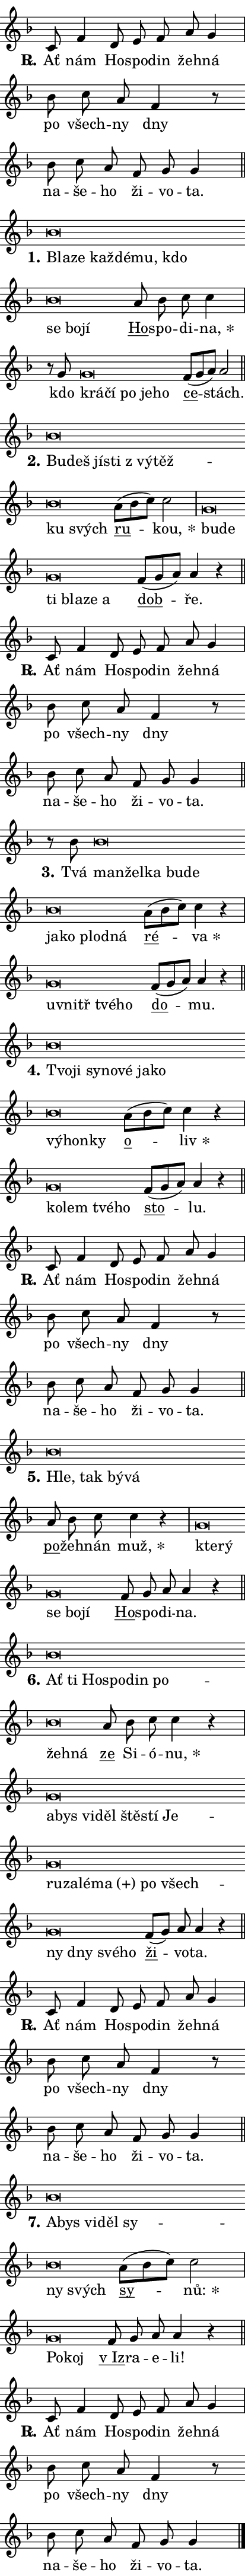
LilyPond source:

\version "2.22.1"
\header { tagline = "" }
\paper {
  indent = 0\cm
  top-margin = 0\cm
  right-margin = 0\cm
  bottom-margin = 0\cm
  left-margin = 0\cm
  paper-width = 7\cm
  page-breaking = #ly:one-page-breaking
  system-system-spacing.basic-distance = #11
  score-system-spacing.basic-distance = #11
  ragged-last = ##f
}


%% Author: Thomas Morley
%% https://lists.gnu.org/archive/html/lilypond-user/2020-05/msg00002.html
#(define (line-position grob)
"Returns position of @var[grob} in current system:
   @code{'start}, if at first time-step
   @code{'end}, if at last time-step
   @code{'middle} otherwise
"
  (let* ((col (ly:item-get-column grob))
         (ln (ly:grob-object col 'left-neighbor))
         (rn (ly:grob-object col 'right-neighbor))
         (col-to-check-left (if (ly:grob? ln) ln col))
         (col-to-check-right (if (ly:grob? rn) rn col))
         (break-dir-left
           (and
             (ly:grob-property col-to-check-left 'non-musical #f)
             (ly:item-break-dir col-to-check-left)))
         (break-dir-right
           (and
             (ly:grob-property col-to-check-right 'non-musical #f)
             (ly:item-break-dir col-to-check-right))))
        (cond ((eqv? 1 break-dir-left) 'start)
              ((eqv? -1 break-dir-right) 'end)
              (else 'middle))))

#(define (tranparent-at-line-position vctor)
  (lambda (grob)
  "Relying on @code{line-position} select the relevant enry from @var{vctor}.
Used to determine transparency,"
    (case (line-position grob)
      ((end) (not (vector-ref vctor 0)))
      ((middle) (not (vector-ref vctor 1)))
      ((start) (not (vector-ref vctor 2))))))

noteHeadBreakVisibility =
#(define-music-function (break-visibility)(vector?)
"Makes @code{NoteHead}s transparent relying on @var{break-visibility}"
#{
  \override NoteHead.transparent =
    #(tranparent-at-line-position break-visibility)
#})

#(define delete-ledgers-for-transparent-note-heads
  (lambda (grob)
    "Reads whether a @code{NoteHead} is transparent.
If so this @code{NoteHead} is removed from @code{'note-heads} from
@var{grob}, which is supposed to be @code{LedgerLineSpanner}.
As a result ledgers are not printed for this @code{NoteHead}"
    (let* ((nhds-array (ly:grob-object grob 'note-heads))
           (nhds-list
             (if (ly:grob-array? nhds-array)
                 (ly:grob-array->list nhds-array)
                 '()))
           ;; Relies on the transparent-property being done before
           ;; Staff.LedgerLineSpanner.after-line-breaking is executed.
           ;; This is fragile ...
           (to-keep
             (remove
               (lambda (nhd)
                 (ly:grob-property nhd 'transparent #f))
               nhds-list)))
      ;; TODO find a better method to iterate over grob-arrays, similiar
      ;; to filter/remove etc for lists
      ;; For now rebuilt from scratch
      (set! (ly:grob-object grob 'note-heads)  '())
      (for-each
        (lambda (nhd)
          (ly:pointer-group-interface::add-grob grob 'note-heads nhd))
        to-keep))))

hideNotes = {
  \noteHeadBreakVisibility #begin-of-line-visible
}
unHideNotes = {
  \noteHeadBreakVisibility #all-visible
}

% work-around for resetting accidentals
% https://lilypond.org/doc/v2.23/Documentation/notation/displaying-rhythms#unmetered-music
cadenzaMeasure = {
  \cadenzaOff
  \partial 1024 s1024
  \cadenzaOn
}

#(define-markup-command (accent layout props text) (markup?)
  "Underline accented syllable"
  (interpret-markup layout props
    #{\markup \override #'(offset . 4.3) \underline { #text }#}))

responsum = \markup \concat {
  "R" \hspace #-1.05 \path #0.1 #'((moveto 0 0.07) (lineto 0.9 0.8)) \hspace #0.05 "."
}

\layout {
    \context {
        \Staff
        \remove "Time_signature_engraver"
        \override LedgerLineSpanner.after-line-breaking = #delete-ledgers-for-transparent-note-heads
    }
    \context {
        \Voice {
            \override NoteHead.output-attributes = #'((class . "notehead"))
            \override Hairpin.height = #0.55
        }
    }
    \context {
        \Lyrics {
            \override StanzaNumber.output-attributes = #'((class . "stanzanumber"))
            \override LyricSpace.minimum-distance = #0.9
            \override LyricText.font-name = #"TeX Gyre Schola"
            \override LyricText.font-size = 1
            \override StanzaNumber.font-name = #"TeX Gyre Schola Bold"
            \override StanzaNumber.font-size = 1
        }
    }
}

% magnetic-lyrics.ily
%
%   written by
%     Jean Abou Samra <jean@abou-samra.fr>
%     Werner Lemberg <wl@gnu.org>
%
%   adapted by
%     Jiri Hon <jiri.hon@gmail.com>
%
% Version 2022-Apr-15

% https://www.mail-archive.com/lilypond-user@gnu.org/msg149350.html

#(define (Left_hyphen_pointer_engraver context)
   "Collect syllable-hyphen-syllable occurrences in lyrics and store
them in properties.  This engraver only looks to the left.  For
example, if the lyrics input is @code{foo -- bar}, it does the
following.

@itemize @bullet
@item
Set the @code{text} property of the @code{LyricHyphen} grob between
@q{foo} and @q{bar} to @code{foo}.

@item
Set the @code{left-hyphen} property of the @code{LyricText} grob with
text @q{foo} to the @code{LyricHyphen} grob between @q{foo} and
@q{bar}.
@end itemize

Use this auxiliary engraver in combination with the
@code{lyric-@/text::@/apply-@/magnetic-@/offset!} hook."
   (let ((hyphen #f)
         (text #f))
     (make-engraver
      (acknowledgers
       ((lyric-syllable-interface engraver grob source-engraver)
        (set! text grob)))
      (end-acknowledgers
       ((lyric-hyphen-interface engraver grob source-engraver)
        ;(when (not (grob::has-interface grob 'lyric-space-interface))
          (set! hyphen grob)));)
      ((stop-translation-timestep engraver)
       (when (and text hyphen)
         (ly:grob-set-object! text 'left-hyphen hyphen))
       (set! text #f)
       (set! hyphen #f)))))

#(define (lyric-text::apply-magnetic-offset! grob)
   "If the space between two syllables is less than the value in
property @code{LyricText@/.details@/.squash-threshold}, move the right
syllable to the left so that it gets concatenated with the left
syllable.

Use this function as a hook for
@code{LyricText@/.after-@/line-@/breaking} if the
@code{Left_@/hyphen_@/pointer_@/engraver} is active."
   (let ((hyphen (ly:grob-object grob 'left-hyphen #f)))
     (when hyphen
       (let ((left-text (ly:spanner-bound hyphen LEFT)))
         (when (grob::has-interface left-text 'lyric-syllable-interface)
           (let* ((common (ly:grob-common-refpoint grob left-text X))
                  (this-x-ext (ly:grob-extent grob common X))
                  (left-x-ext
                   (begin
                     ;; Trigger magnetism for left-text.
                     (ly:grob-property left-text 'after-line-breaking)
                     (ly:grob-extent left-text common X)))
                  ;; `delta` is the gap width between two syllables.
                  (delta (- (interval-start this-x-ext)
                            (interval-end left-x-ext)))
                  (details (ly:grob-property grob 'details))
                  (threshold (assoc-get 'squash-threshold details 0.2)))
             (when (< delta threshold)
               (let* (;; We have to manipulate the input text so that
                      ;; ligatures crossing syllable boundaries are not
                      ;; disabled.  For languages based on the Latin
                      ;; script this is essentially a beautification.
                      ;; However, for non-Western scripts it can be a
                      ;; necessity.
                      (lt (ly:grob-property left-text 'text))
                      (rt (ly:grob-property grob 'text))
                      (is-space (grob::has-interface hyphen 'lyric-space-interface))
                      (space (if is-space " " ""))
                      (space-markup (grob-interpret-markup grob " "))
                      (space-size (interval-length (ly:stencil-extent space-markup X)))
                      (extra-delta (if is-space space-size 0))
                      ;; Append new syllable.
                      (ltrt-space (if (and (string? lt) (string? rt))
                                (string-append lt space rt)
                                (make-concat-markup (list lt space rt))))
                      ;; Right-align `ltrt` to the right side.
                      (ltrt-space-markup (grob-interpret-markup
                               grob
                               (make-translate-markup
                                (cons (interval-length this-x-ext) 0)
                                (make-right-align-markup ltrt-space)))))
                 (begin
                   ;; Don't print `left-text`.
                   (ly:grob-set-property! left-text 'stencil #f)
                   ;; Set text and stencil (which holds all collected
                   ;; syllables so far) and shift it to the left.
                   (ly:grob-set-property! grob 'text ltrt-space)
                   (ly:grob-set-property! grob 'stencil ltrt-space-markup)
                   (ly:grob-translate-axis! grob (- (- delta extra-delta)) X))))))))))


#(define (lyric-hyphen::displace-bounds-first grob)
   ;; Make very sure this callback isn't triggered too early.
   (let ((left (ly:spanner-bound grob LEFT))
         (right (ly:spanner-bound grob RIGHT)))
     (ly:grob-property left 'after-line-breaking)
     (ly:grob-property right 'after-line-breaking)
     (ly:lyric-hyphen::print grob)))

squashThreshold = #0.4

\layout {
  \context {
    \Lyrics
    \consists #Left_hyphen_pointer_engraver
    \override LyricText.after-line-breaking =
      #lyric-text::apply-magnetic-offset!
    \override LyricHyphen.stencil = #lyric-hyphen::displace-bounds-first
    \override LyricText.details.squash-threshold = \squashThreshold
    \override LyricHyphen.minimum-distance = 0
    \override LyricHyphen.minimum-length = \squashThreshold
  }
}

squash = \override LyricText.details.squash-threshold = 9999
unSquash = \override LyricText.details.squash-threshold = \squashThreshold

left = \override LyricText.self-alignment-X = #LEFT
unLeft = \revert LyricText.self-alignment-X

starOffset = #(lambda (grob) 
                (let ((x_offset (ly:self-alignment-interface::aligned-on-x-parent grob)))
                  (if (= x_offset 0) 0 (+ x_offset 1.2))))

star = #(define-music-function (syllable)(string?)
"Append star separator at the end of a syllable"
#{
  \once \override LyricText.X-offset = #starOffset
  \lyricmode { \markup {
    #syllable
    \override #'((font-name . "TeX Gyre Schola Bold")) \hspace #0.2 \lower #0.65 \larger "*"
  } }
#})

starAccent = #(define-music-function (syllable)(string?)
"Append star separator at the end of a syllable and make accent"
#{
  \once \override LyricText.X-offset = #starOffset
  \lyricmode { \markup {
    \accent #syllable
    \override #'((font-name . "TeX Gyre Schola Bold")) \hspace #0.2 \lower #0.65 \larger "*"
  } }
#})

breath = #(define-music-function (syllable)(string?)
"Append breathing indicator at the end of a syllable"
#{
  \lyricmode { \markup { #syllable "+" } }
#})

optionalBreath = #(define-music-function (syllable)(string?)
"Append optional breathing indicator at the end of a syllable"
#{
  \lyricmode { \markup { #syllable "(+)" } }
#})


\score {
    <<
        \new Voice = "melody" { \cadenzaOn \key f \major \relative { c'8 f4 \bar "" d8 e f a g4 \cadenzaMeasure \bar "|" bes8 c a f4 r8 \bar "" bes c a \bar "" f g g4 \cadenzaMeasure \bar "||" \break }
\relative { bes'\breve*1/16 \hideNotes \breve*1/16 \bar "" \breve*1/16 \bar "" \breve*1/16 \bar "" \breve*1/16 \bar "" \breve*1/16 \bar "" \breve*1/16 \bar "" \breve*1/16 \breve*1/16 \bar "" \unHideNotes \bar "" a8 bes c c4 \cadenzaMeasure \bar "|" r8 g8 g\breve*1/16 \hideNotes \breve*1/16 \bar "" \breve*1/16 \bar "" \breve*1/16 \breve*1/16 \bar "" \unHideNotes \bar "" f8[( g a)] a2 \cadenzaMeasure \bar "||" \break }
\relative { bes'\breve*1/16 \hideNotes \breve*1/16 \bar "" \breve*1/16 \bar "" \breve*1/16 \bar "" \breve*1/16 \bar "" \breve*1/16 \bar "" \breve*1/16 \breve*1/16 \bar "" \unHideNotes \bar "" a8[( bes c)] c2 \cadenzaMeasure \bar "|" g\breve*1/16 \hideNotes \breve*1/16 \bar "" \breve*1/16 \bar "" \breve*1/16 \bar "" \breve*1/16 \breve*1/16 \bar "" \unHideNotes \bar "" f8[( g a)] a4 r \cadenzaMeasure \bar "||" \break }
\relative { c'8 f4 \bar "" d8 e f a g4 \cadenzaMeasure \bar "|" bes8 c a f4 r8 \bar "" bes c a \bar "" f g g4 \cadenzaMeasure \bar "||" \break }
\relative { r8 bes' bes\breve*1/16 \hideNotes \breve*1/16 \bar "" \breve*1/16 \bar "" \breve*1/16 \bar "" \breve*1/16 \bar "" \breve*1/16 \bar "" \breve*1/16 \bar "" \breve*1/16 \breve*1/16 \bar "" \unHideNotes \bar "" a8[( bes c)] c4 r \cadenzaMeasure \bar "|" g\breve*1/16 \hideNotes \breve*1/16 \bar "" \breve*1/16 \breve*1/16 \bar "" \unHideNotes \bar "" f8[( g a)] a4 r \cadenzaMeasure \bar "||" \break }
\relative { bes'\breve*1/16 \hideNotes \breve*1/16 \bar "" \breve*1/16 \bar "" \breve*1/16 \bar "" \breve*1/16 \bar "" \breve*1/16 \bar "" \breve*1/16 \bar "" \breve*1/16 \bar "" \breve*1/16 \breve*1/16 \bar "" \unHideNotes \bar "" a8[( bes c)] c4 r \cadenzaMeasure \bar "|" g\breve*1/16 \hideNotes \breve*1/16 \bar "" \breve*1/16 \breve*1/16 \bar "" \unHideNotes \bar "" f8[( g a)] a4 r \cadenzaMeasure \bar "||" \break }
\relative { c'8 f4 \bar "" d8 e f a g4 \cadenzaMeasure \bar "|" bes8 c a f4 r8 \bar "" bes c a \bar "" f g g4 \cadenzaMeasure \bar "||" \break }
\relative { bes'\breve*1/16 \hideNotes \breve*1/16 \bar "" \breve*1/16 \breve*1/16 \bar "" \unHideNotes \bar "" a8 bes c c4 r \cadenzaMeasure \bar "|" g\breve*1/16 \hideNotes \breve*1/16 \bar "" \breve*1/16 \bar "" \breve*1/16 \breve*1/16 \bar "" \unHideNotes \bar "" f8 g a a4 r \cadenzaMeasure \bar "||" \break }
\relative { bes'\breve*1/16 \hideNotes \breve*1/16 \bar "" \breve*1/16 \bar "" \breve*1/16 \bar "" \breve*1/16 \bar "" \breve*1/16 \bar "" \breve*1/16 \breve*1/16 \bar "" \unHideNotes \bar "" a8 bes c c4 r \cadenzaMeasure \bar "|" g\breve*1/16 \hideNotes \breve*1/16 \bar "" \breve*1/16 \bar "" \breve*1/16 \bar "" \breve*1/16 \bar "" \breve*1/16 \bar "" \breve*1/16 \bar "" \breve*1/16 \bar "" \breve*1/16 \bar "" \breve*1/16 \bar "" \breve*1/16 \bar "" \breve*1/16 \bar "" \breve*1/16 \bar "" \breve*1/16 \bar "" \breve*1/16 \bar "" \breve*1/16 \breve*1/16 \bar "" \unHideNotes \bar "" f8[( g)] a a4 r \cadenzaMeasure \bar "||" \break }
\relative { c'8 f4 \bar "" d8 e f a g4 \cadenzaMeasure \bar "|" bes8 c a f4 r8 \bar "" bes c a \bar "" f g g4 \cadenzaMeasure \bar "||" \break }
\relative { bes'\breve*1/16 \hideNotes \breve*1/16 \bar "" \breve*1/16 \bar "" \breve*1/16 \bar "" \breve*1/16 \bar "" \breve*1/16 \breve*1/16 \bar "" \unHideNotes \bar "" a8[( bes c)] c2 \cadenzaMeasure \bar "|" g\breve*1/16 \hideNotes \breve*1/16 \bar "" \unHideNotes \bar "" f8 g a a4 r \cadenzaMeasure \bar "||" \break }
\relative { c'8 f4 \bar "" d8 e f a g4 \cadenzaMeasure \bar "|" bes8 c a f4 r8 \bar "" bes c a \bar "" f g g4 \cadenzaMeasure \bar "||" \break } \bar "|." }
        \new Lyrics \lyricsto "melody" { \lyricmode { \set stanza = \responsum
Ať nám Ho -- spo -- din žeh -- ná po všech -- ny dny na -- še -- ho ži -- vo -- ta.
\set stanza = "1."
\left Bla -- \squash ze kaž -- dé -- mu, kdo se bo -- jí \unLeft \unSquash \markup \accent Ho -- spo -- di -- \star na, kdo \left krá -- \squash čí po je -- ho \unLeft \unSquash \markup \accent ce -- stách.
\set stanza = "2."
\left Bu -- \squash deš jí -- sti "z vý" -- těž -- ku svých \unLeft \unSquash \markup \accent ru -- \star kou, \left bu -- \squash de ti bla -- ze a \unLeft \unSquash \markup \accent dob -- ře.
\set stanza = \responsum
Ať nám Ho -- spo -- din žeh -- ná po všech -- ny dny na -- še -- ho ži -- vo -- ta.
\set stanza = "3."
Tvá \left man -- \squash žel -- ka bu -- de ja -- ko plod -- ná \unLeft \unSquash \markup \accent ré -- \star va \left u -- \squash vnitř tvé -- ho \unLeft \unSquash \markup \accent do -- mu.
\set stanza = "4."
\left Tvo -- \squash ji sy -- no -- vé ja -- ko vý -- hon -- ky \unLeft \unSquash \markup \accent o -- \star liv \left ko -- \squash lem tvé -- ho \unLeft \unSquash \markup \accent sto -- lu.
\set stanza = \responsum
Ať nám Ho -- spo -- din žeh -- ná po všech -- ny dny na -- še -- ho ži -- vo -- ta.
\set stanza = "5."
\left Hle, \squash tak bý -- vá \unLeft \unSquash \markup \accent po -- žeh -- nán \star muž, \left kte -- \squash rý se bo -- jí \unLeft \unSquash \markup \accent Ho -- spo -- di -- na.
\set stanza = "6."
\left Ať \squash ti Ho -- spo -- din po -- žeh -- ná \unLeft \unSquash \markup \accent ze Si -- ó -- \star nu, \left a -- \squash bys vi -- děl ště -- stí Je -- ru -- za -- lé -- \optionalBreath ma po všech -- ny dny své -- ho \unLeft \unSquash \markup \accent ži -- vo -- ta.
\set stanza = \responsum
Ať nám Ho -- spo -- din žeh -- ná po všech -- ny dny na -- še -- ho ži -- vo -- ta.
\set stanza = "7."
\left A -- \squash bys vi -- děl sy -- ny svých \unLeft \unSquash \markup \accent sy -- \star nů: \left Po -- \squash koj \unLeft \unSquash \markup \accent "v Iz" -- ra -- e -- li!
\set stanza = \responsum
Ať nám Ho -- spo -- din žeh -- ná po všech -- ny dny na -- še -- ho ži -- vo -- ta. } }
    >>
    \layout {}
}
